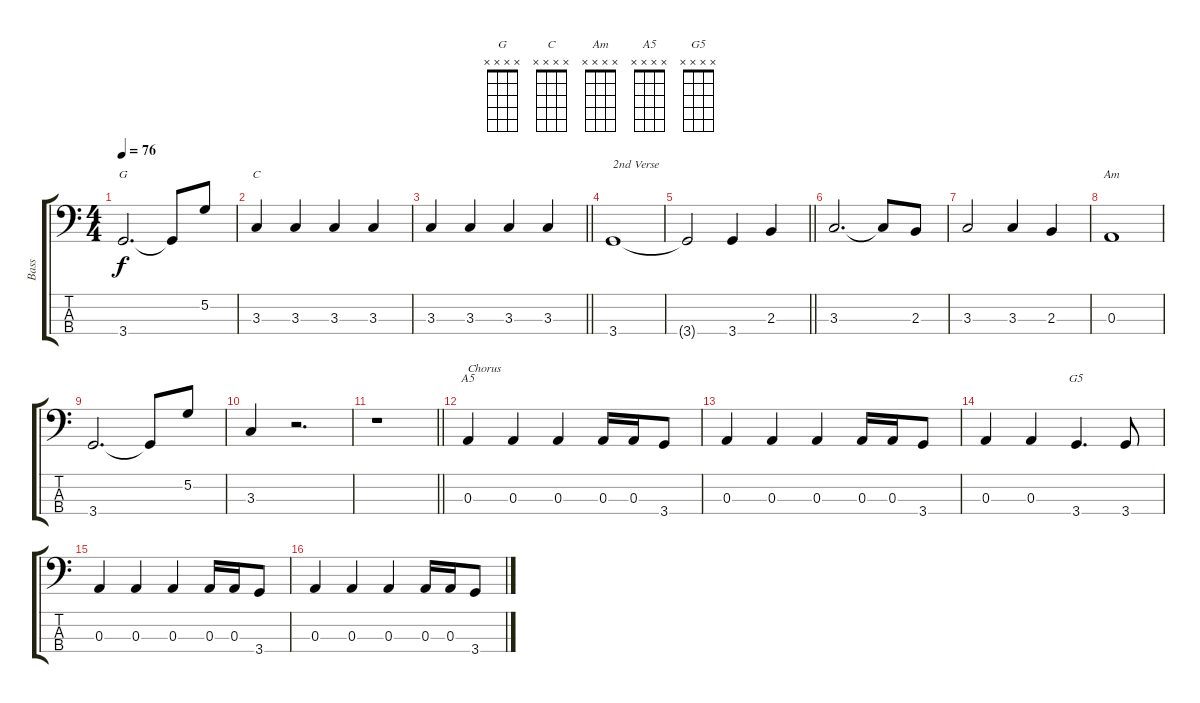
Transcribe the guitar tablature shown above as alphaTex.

\track ("Bass" "Bass") {instrument electricbassfinger}
\staff {score tabs}
\tuning (G2 D2 A1 E1) {hide}
\chord ("G" x x x x)
\chord ("C" x x x x)
\chord ("Am" x x x x)
\chord ("A5" x x x x)
\chord ("G5" x x x x)
\ts (4 4)
\tempo 76
\clef f4
\ks c
3.4.2{d ch "G" dy f} 3.4{t}.8 5.2.8 |
3.3.4{ch "C"} 3.3.4 3.3.4 3.3.4 |
\barLineRight lightlight
3.3.4 3.3.4 3.3.4 3.3.4 |
3.4.1{txt "2nd Verse"} |
\barLineRight lightlight
3.4{t}.2 3.4.4 2.3.4 |
3.3.2{d} 3.3{t}.8 2.3.8 |
3.3.2 3.3.4 2.3.4 |
0.3.1{ch "Am"} |
3.4.2{d} 3.4{t}.8 5.2.8 |
3.3.4 r.2{d} |
\barLineRight lightlight
r.1 |
0.3.4{ch "A5" txt "Chorus"} 0.3.4 0.3.4 0.3.16 0.3.16 3.4.8 |
0.3.4 0.3.4 0.3.4 0.3.16 0.3.16 3.4.8 |
0.3.4 0.3.4 3.4.4{d ch "G5"} 3.4.8 |
0.3.4 0.3.4 0.3.4 0.3.16 0.3.16 3.4.8 |
0.3.4 0.3.4 0.3.4 0.3.16 0.3.16 3.4.8
